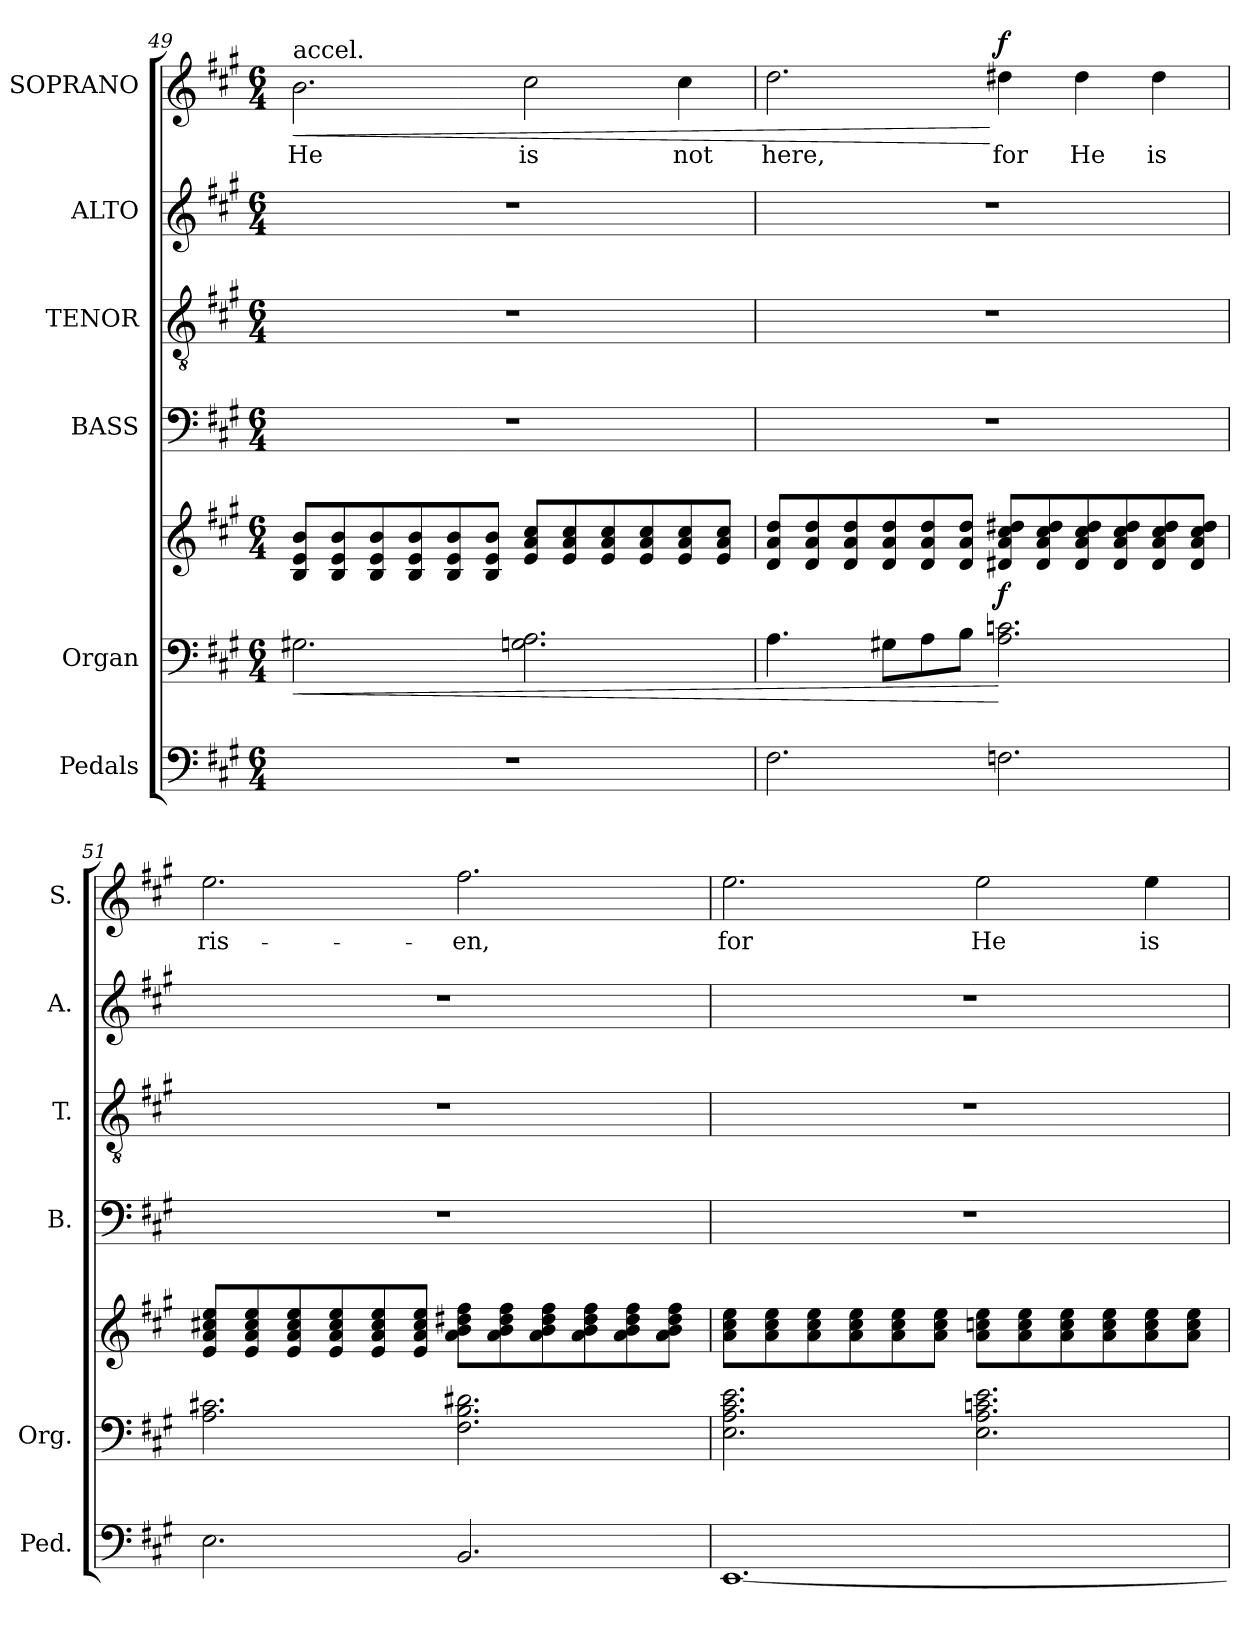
**kern	**kern	**kern	**dynam	**kern	**kern	**kern	**kern	**text	**dynam
*part6	*part5	*part5	*part5	*part4	*part3	*part2	*part1	*part1	*part1
*staff7	*staff6	*staff5	*staff5/6	*staff4	*staff3	*staff2	*staff1	*staff1	*staff1
*I"Pedals	*I"Organ	*	*	*I"BASS	*I"TENOR	*I"ALTO	*I"SOPRANO	*	*
*I'Ped.	*I'Org.	*	*	*I'B.	*I'T.	*I'A.	*I'S.	*	*
*clefF4	*clefF4	*clefG2	*	*clefF4	*clefGv2	*clefG2	*clefG2	*	*
*	*	*	*	*	*ITrd7c12	*	*	*	*
*k[f#c#g#]	*k[f#c#g#]	*k[f#c#g#]	*	*k[f#c#g#]	*k[f#c#g#]	*k[f#c#g#]	*k[f#c#g#]	*	*
*A:	*A:	*A:	*	*A:	*A:	*A:	*A:	*	*
*M6/4	*M6/4	*M6/4	*	*M6/4	*M6/4	*M6/4	*M6/4	*	*
=49	=49	=49	=49	=49	=49	=49	=49	=49	=49
!LO:N:vis=1	!	!	!LO:HP:b=2	!	!	!	!	!	!
!	!	!	!LO:HP:n=1:b	!LO:N:vis=1	!LO:N:vis=1	!LO:N:vis=1	!	!	!
!	!	!	!	!	!	!	!LO:TX:t=accel.	!	!
!	!	!	!	!	!	!	!	!LO:LY:b:color=#000000	!LO:HP:b
1.r	2.G#Xi\	8Bi/ 8ei 8biL	< <	1.r	1.r	1.r	2.bi\	He	<
.	.	8Bi/ 8ei 8bi	.	.	.	.	.	.	.
.	.	8Bi/ 8ei 8bi	.	.	.	.	.	.	.
.	.	8Bi/ 8ei 8bi	.	.	.	.	.	.	.
.	.	8Bi/ 8ei 8bi	.	.	.	.	.	.	.
.	.	8Bi/ 8ei 8biJ	.	.	.	.	.	.	.
!	!	!	!	!	!	!	!	!LO:LY:b:color=#000000	!
.	2.Gni\ 2.Ai	8ei/ 8ai 8cc#iL	.	.	.	.	2cc#i\	is	.
.	.	8ei/ 8ai 8cc#i	.	.	.	.	.	.	.
.	.	8ei/ 8ai 8cc#i	.	.	.	.	.	.	.
.	.	8ei/ 8ai 8cc#i	.	.	.	.	.	.	.
!	!	!	!	!	!	!	!	!LO:LY:b:color=#000000	!
.	.	8ei/ 8ai 8cc#i	.	.	.	.	4cc#i\	not	.
.	.	8ei/ 8ai 8cc#iJ	.	.	.	.	.	.	.
=50	=50	=50	=50	=50	=50	=50	=50	=50	=50
!	!	!	!	!LO:N:vis=1	!LO:N:vis=1	!LO:N:vis=1	!	!	!
!	!	!	!	!	!	!	!	!LO:LY:b:color=#000000	!
2.F#i\	4.Ai\	8di/ 8ai 8ddiL	.	1.r	1.r	1.r	2.ddi\	here,	.
.	.	8di/ 8ai 8ddi	.	.	.	.	.	.	.
.	.	8di/ 8ai 8ddi	.	.	.	.	.	.	.
.	8G#Xi\L	8di/ 8ai 8ddi	.	.	.	.	.	.	.
.	8Ai\	8di/ 8ai 8ddi	.	.	.	.	.	.	.
.	8Bi\J	8di/ 8ai 8ddiJ	.	.	.	.	.	.	.
!	!	!	!	!	!	!	!	!LO:LY:b:color=#000000	!
2.Fni\	2.Ai\ 2.cni	8d#Xi/ 8ai 8cc#i 8dd#XiL	[ f	.	.	.	4dd#Xi\	for	[ f
.	.	8d#i/ 8ai 8cc#i 8dd#i	.	.	.	.	.	.	.
!	!	!	!	!	!	!	!	!LO:LY:b:color=#000000	!
.	.	8d#i/ 8ai 8cc#i 8dd#i	.	.	.	.	4dd#i\	He	.
.	.	8d#i/ 8ai 8cc#i 8dd#i	.	.	.	.	.	.	.
!	!	!	!	!	!	!	!	!LO:LY:b:color=#000000	!
.	.	8d#i/ 8ai 8cc#i 8dd#i	.	.	.	.	4dd#i\	is	.
.	.	8d#i/ 8ai 8cc#i 8dd#iJ	.	.	.	.	.	.	.
.	.	.	[	.	.	.	.	.	.
!!LO:LB:g=z
=51	=51	=51	=51	=51	=51	=51	=51	=51	=51
!	!	!	!	!LO:N:vis=1	!LO:N:vis=1	!LO:N:vis=1	!	!	!
!	!	!	!	!	!	!	!	!LO:LY:b:color=#000000	!
2.Ei\	2.Ai\ 2.c#Xi	8ei/ 8ai 8cc#Xi 8eeiL	.	1.r	1.r	1.r	2.eei\	ris-	.
.	.	8ei/ 8ai 8cc#i 8eei	.	.	.	.	.	.	.
.	.	8ei/ 8ai 8cc#i 8eei	.	.	.	.	.	.	.
.	.	8ei/ 8ai 8cc#i 8eei	.	.	.	.	.	.	.
.	.	8ei/ 8ai 8cc#i 8eei	.	.	.	.	.	.	.
.	.	8ei/ 8ai 8cc#i 8eeiJ	.	.	.	.	.	.	.
!	!	!	!	!	!	!	!	!LO:LY:b:color=#000000	!
2.BBi/	2.F#i\ 2.Bi 2.d#Xi	8ai\ 8bi 8dd#Xi 8ff#iL	.	.	.	.	2.ff#i\	-en,	.
.	.	8ai\ 8bi 8dd#i 8ff#i	.	.	.	.	.	.	.
.	.	8ai\ 8bi 8dd#i 8ff#i	.	.	.	.	.	.	.
.	.	8ai\ 8bi 8dd#i 8ff#i	.	.	.	.	.	.	.
.	.	8ai\ 8bi 8dd#i 8ff#i	.	.	.	.	.	.	.
.	.	8ai\ 8bi 8dd#i 8ff#iJ	.	.	.	.	.	.	.
=52	=52	=52	=52	=52	=52	=52	=52	=52	=52
!	!	!	!	!LO:N:vis=1	!LO:N:vis=1	!LO:N:vis=1	!	!	!
!	!	!	!	!	!	!	!	!LO:LY:b:color=#000000	!
[<1.EEi	2.Ei\ 2.Ai 2.c#i 2.ei	8ai\ 8cc#i 8eeiL	.	1.r	1.r	1.r	2.eei\	for	.
.	.	8ai\ 8cc#i 8eei	.	.	.	.	.	.	.
.	.	8ai\ 8cc#i 8eei	.	.	.	.	.	.	.
.	.	8ai\ 8cc#i 8eei	.	.	.	.	.	.	.
.	.	8ai\ 8cc#i 8eei	.	.	.	.	.	.	.
.	.	8ai\ 8cc#i 8eeiJ	.	.	.	.	.	.	.
!	!	!	!	!	!	!	!	!LO:LY:b:color=#000000	!
.	2.Ei\ 2.Ai 2.cni 2.ei	8ai\ 8ccni 8eeiL	.	.	.	.	2eei\	He	.
.	.	8ai\ 8cci 8eei	.	.	.	.	.	.	.
.	.	8ai\ 8cci 8eei	.	.	.	.	.	.	.
.	.	8ai\ 8cci 8eei	.	.	.	.	.	.	.
!	!	!	!	!	!	!	!	!LO:LY:b:color=#000000	!
.	.	8ai\ 8cci 8eei	.	.	.	.	4eei\	is	.
.	.	8ai\ 8cci 8eeiJ	.	.	.	.	.	.	.
=	=	=	=	=	=	=	=	=	=
*-	*-	*-	*-	*-	*-	*-	*-	*-	*-
